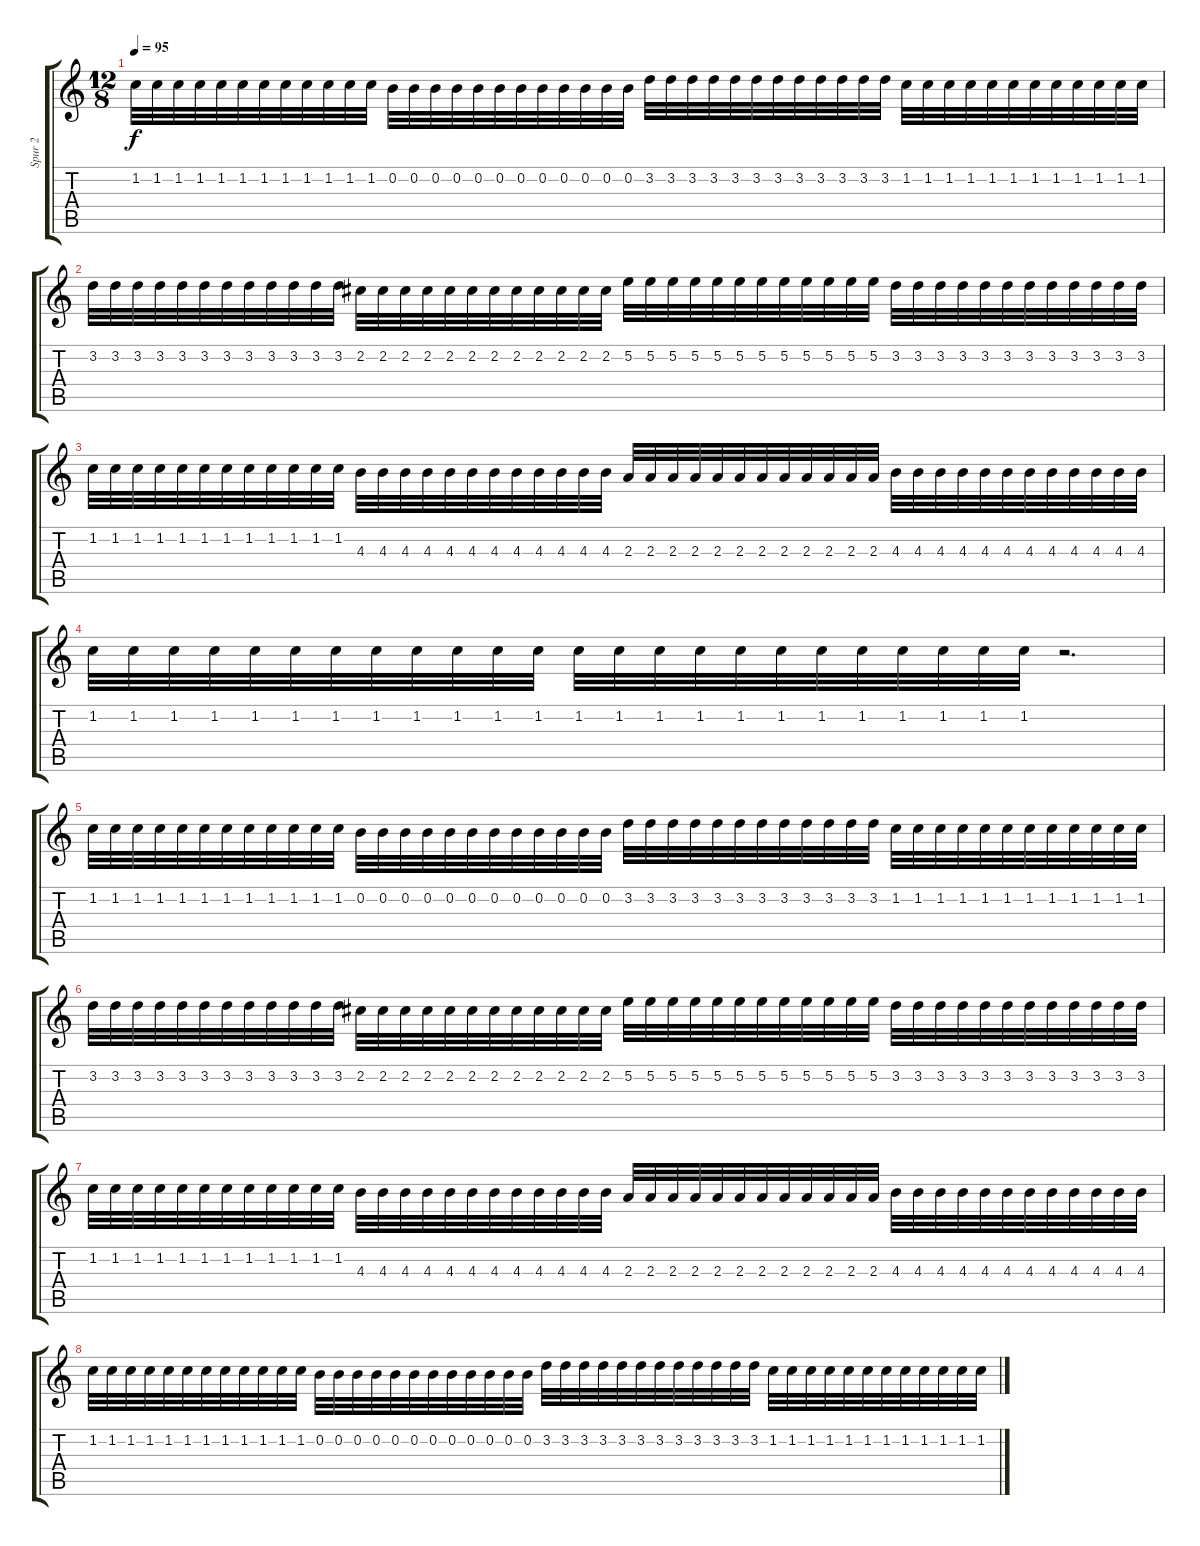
\track ("Spur 2" "Spur 2") {instrument banjo}
\staff {score tabs}
\tuning (E4 B3 G3 D3 A2 E2) {hide}
\displaytranspose 12
\ts (12 8)
\tempo 95
\clef g2
\ks c
1.2.32{dy f instrument banjo} 1.2.32 1.2.32 1.2.32 1.2.32 1.2.32 1.2.32 1.2.32 1.2.32 1.2.32 1.2.32 1.2.32 0.2.32 0.2.32 0.2.32 0.2.32 0.2.32 0.2.32 0.2.32 0.2.32 0.2.32 0.2.32 0.2.32 0.2.32 3.2.32 3.2.32 3.2.32 3.2.32 3.2.32 3.2.32 3.2.32 3.2.32 3.2.32 3.2.32 3.2.32 3.2.32 1.2.32 1.2.32 1.2.32 1.2.32 1.2.32 1.2.32 1.2.32 1.2.32 1.2.32 1.2.32 1.2.32 1.2.32 |
3.2.32 3.2.32 3.2.32 3.2.32 3.2.32 3.2.32 3.2.32 3.2.32 3.2.32 3.2.32 3.2.32 3.2.32 2.2.32 2.2.32 2.2.32 2.2.32 2.2.32 2.2.32 2.2.32 2.2.32 2.2.32 2.2.32 2.2.32 2.2.32 5.2.32 5.2.32 5.2.32 5.2.32 5.2.32 5.2.32 5.2.32 5.2.32 5.2.32 5.2.32 5.2.32 5.2.32 3.2.32 3.2.32 3.2.32 3.2.32 3.2.32 3.2.32 3.2.32 3.2.32 3.2.32 3.2.32 3.2.32 3.2.32 |
1.2.32 1.2.32 1.2.32 1.2.32 1.2.32 1.2.32 1.2.32 1.2.32 1.2.32 1.2.32 1.2.32 1.2.32 4.3.32 4.3.32 4.3.32 4.3.32 4.3.32 4.3.32 4.3.32 4.3.32 4.3.32 4.3.32 4.3.32 4.3.32 2.3.32 2.3.32 2.3.32 2.3.32 2.3.32 2.3.32 2.3.32 2.3.32 2.3.32 2.3.32 2.3.32 2.3.32 4.3.32 4.3.32 4.3.32 4.3.32 4.3.32 4.3.32 4.3.32 4.3.32 4.3.32 4.3.32 4.3.32 4.3.32 |
1.2.32 1.2.32 1.2.32 1.2.32 1.2.32 1.2.32 1.2.32 1.2.32 1.2.32 1.2.32 1.2.32 1.2.32 1.2.32 1.2.32 1.2.32 1.2.32 1.2.32 1.2.32 1.2.32 1.2.32 1.2.32 1.2.32 1.2.32 1.2.32 r.2{d} |
1.2.32 1.2.32 1.2.32 1.2.32 1.2.32 1.2.32 1.2.32 1.2.32 1.2.32 1.2.32 1.2.32 1.2.32 0.2.32 0.2.32 0.2.32 0.2.32 0.2.32 0.2.32 0.2.32 0.2.32 0.2.32 0.2.32 0.2.32 0.2.32 3.2.32 3.2.32 3.2.32 3.2.32 3.2.32 3.2.32 3.2.32 3.2.32 3.2.32 3.2.32 3.2.32 3.2.32 1.2.32 1.2.32 1.2.32 1.2.32 1.2.32 1.2.32 1.2.32 1.2.32 1.2.32 1.2.32 1.2.32 1.2.32 |
3.2.32 3.2.32 3.2.32 3.2.32 3.2.32 3.2.32 3.2.32 3.2.32 3.2.32 3.2.32 3.2.32 3.2.32 2.2.32 2.2.32 2.2.32 2.2.32 2.2.32 2.2.32 2.2.32 2.2.32 2.2.32 2.2.32 2.2.32 2.2.32 5.2.32 5.2.32 5.2.32 5.2.32 5.2.32 5.2.32 5.2.32 5.2.32 5.2.32 5.2.32 5.2.32 5.2.32 3.2.32 3.2.32 3.2.32 3.2.32 3.2.32 3.2.32 3.2.32 3.2.32 3.2.32 3.2.32 3.2.32 3.2.32 |
1.2.32 1.2.32 1.2.32 1.2.32 1.2.32 1.2.32 1.2.32 1.2.32 1.2.32 1.2.32 1.2.32 1.2.32 4.3.32 4.3.32 4.3.32 4.3.32 4.3.32 4.3.32 4.3.32 4.3.32 4.3.32 4.3.32 4.3.32 4.3.32 2.3.32 2.3.32 2.3.32 2.3.32 2.3.32 2.3.32 2.3.32 2.3.32 2.3.32 2.3.32 2.3.32 2.3.32 4.3.32 4.3.32 4.3.32 4.3.32 4.3.32 4.3.32 4.3.32 4.3.32 4.3.32 4.3.32 4.3.32 4.3.32 |
1.2.32 1.2.32 1.2.32 1.2.32 1.2.32 1.2.32 1.2.32 1.2.32 1.2.32 1.2.32 1.2.32 1.2.32 0.2.32 0.2.32 0.2.32 0.2.32 0.2.32 0.2.32 0.2.32 0.2.32 0.2.32 0.2.32 0.2.32 0.2.32 3.2.32 3.2.32 3.2.32 3.2.32 3.2.32 3.2.32 3.2.32 3.2.32 3.2.32 3.2.32 3.2.32 3.2.32 1.2.32 1.2.32 1.2.32 1.2.32 1.2.32 1.2.32 1.2.32 1.2.32 1.2.32 1.2.32 1.2.32 1.2.32
